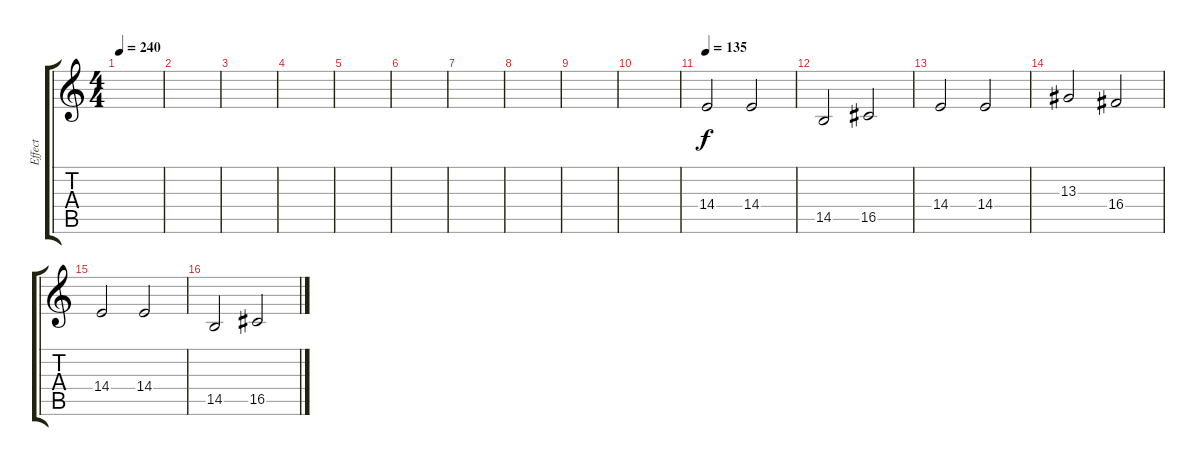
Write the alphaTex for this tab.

\track ("Effect" "Effect") {instrument seashore}
\staff {score tabs}
\tuning (E4 B3 G3 D3 A2 E2) {hide}
\ts (4 4)
\tempo 240
\clef g2
\ks c
|
|
|
|
|
|
|
|
|
|
\tempo 135
14.4.2{instrument synthvoice} 14.4.2 |
14.5.2 16.5.2 |
14.4.2 14.4.2 |
13.3.2 16.4.2 |
14.4.2 14.4.2 |
14.5.2 16.5.2
